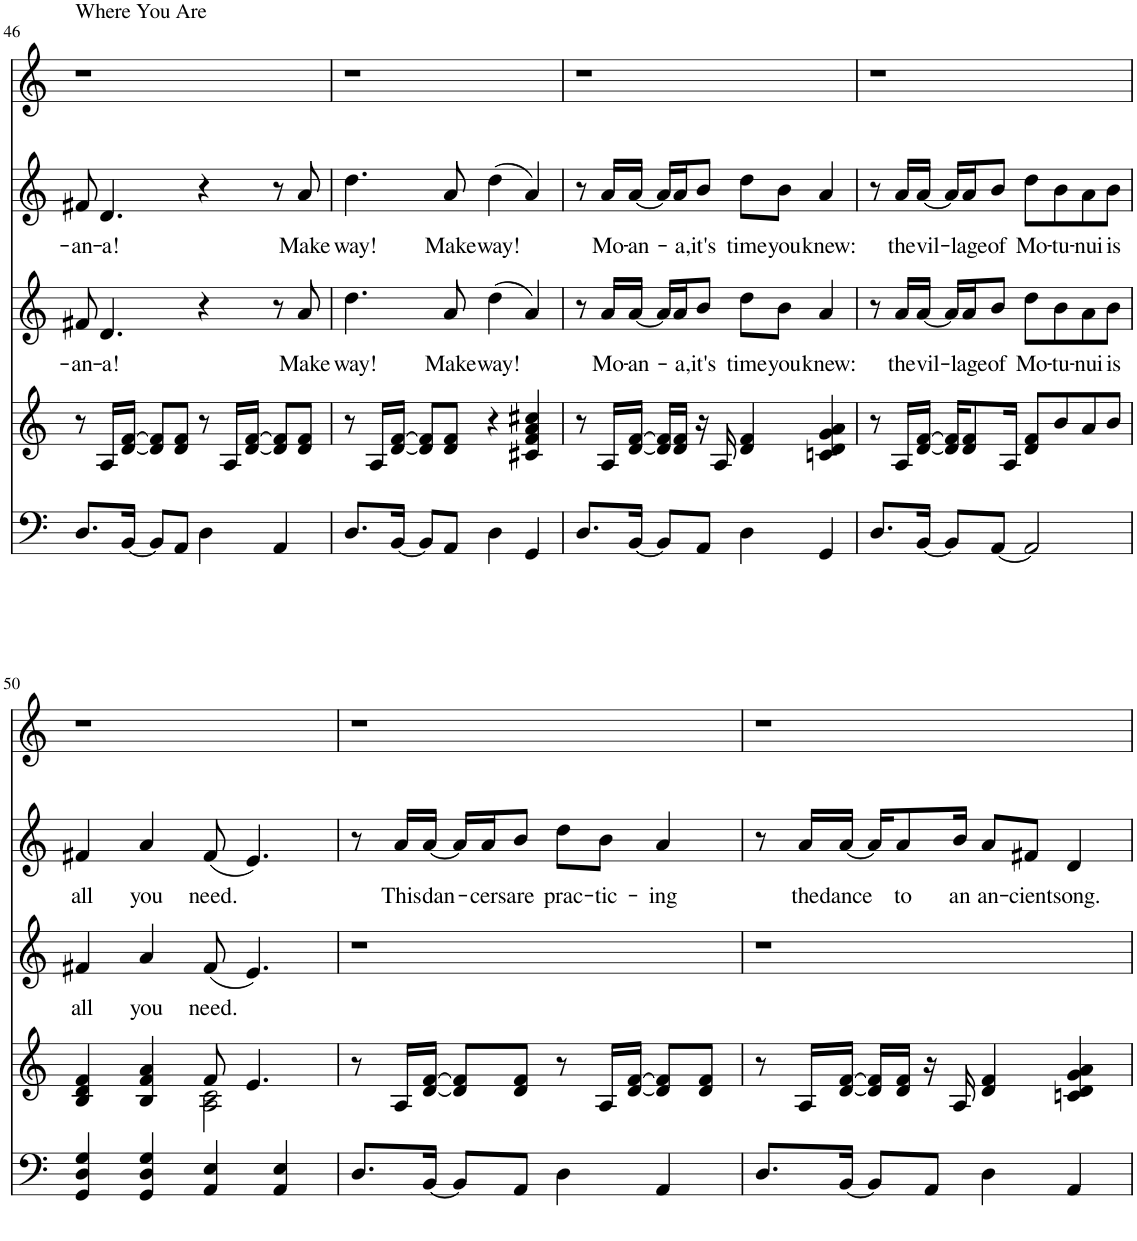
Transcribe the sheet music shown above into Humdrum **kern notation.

**kern	**kern	**kern	**text	**kern	**text	**kern
*part5	*part4	*part3	*part3	*part2	*part2	*part1
*staff5	*staff4	*staff3	*staff3	*staff2	*staff2	*staff1
*I"Piano	*I"Piano	*I"Part II	*	*I"Part I	*	*I"Solo
*I'Pno	*I'Pno	*	*	*	*	*
!!LO:PB:g=z
*clefF4	*clefG2	*clefG2	*	*clefG2	*	*clefG2
*k[]	*k[]	*k[]	*	*k[]	*	*k[]
*M4/4	*M4/4	*M4/4	*	*M4/4	*	*M4/4
=46	=46	=46	=46	=46	=46	=46
!	!	!	!	!	!	!LO:TX:a:t=Where You Are
!	!	!	!LO:LY:b	!	!LO:LY:b	!
8.D/L	8r	8f#X/	-an-	8f#X/	-an-	1r
!	!	!	!LO:LY:b	!	!LO:LY:b	!
.	16A/LL	4.d/	-a!	4.d/	-a!	.
[16BB/Jk	[16d/ [16f/JJ	.	.	.	.	.
8BB/L]	8d/] 8f/]L	.	.	.	.	.
8AA/J	8d/ 8f/J	.	.	.	.	.
4D\	8r	4r	.	4r	.	.
.	16A/LL	.	.	.	.	.
.	[16d/ [16f/JJ	.	.	.	.	.
4AA/	8d/] 8f/]L	8r	.	8r	.	.
!	!	!	!LO:LY:b	!	!LO:LY:b	!
.	8d/ 8f/J	8a/	Make	8a/	Make	.
=47	=47	=47	=47	=47	=47	=47
!	!	!	!LO:LY:b	!	!LO:LY:b	!
8.D/L	8r	4.dd\	way!	4.dd\	way!	1r
.	16A/LL	.	.	.	.	.
[16BB/Jk	[16d/ [16f/JJ	.	.	.	.	.
8BB/L]	8d/] 8f/]L	.	.	.	.	.
!	!	!	!LO:LY:b	!	!LO:LY:b	!
8AA/J	8d/ 8f/J	8a/	Make	8a/	Make	.
!	!	!	!LO:LY:b	!	!LO:LY:b	!
4D\	4r	(4dd\	way!	(4dd\	way!	.
4GG/	4c#X/ 4f/ 4a/ 4cc#X/	4a/)	.	4a/)	.	.
=48	=48	=48	=48	=48	=48	=48
8.D/L	8r	8r	.	8r	.	1r
!	!	!	!LO:LY:b	!	!LO:LY:b	!
.	16A/LL	16a/LL	Mo-	16a/LL	Mo-	.
!	!	!	!LO:LY:b	!	!LO:LY:b	!
[16BB/Jk	[16d/ [16f/JJ	[16a/JJ	-an-	[16a/JJ	-an-	.
8BB/L]	16d/] 16f/]LL	16a/LL]	.	16a/LL]	.	.
!	!	!	!LO:LY:b	!	!LO:LY:b	!
.	16d/ 16f/JJ	16a/J	-a,	16a/J	-a,	.
!	!	!	!LO:LY:b	!	!LO:LY:b	!
8AA/J	16r	8b/J	it's	8b/J	it's	.
.	16A/	.	.	.	.	.
!	!	!	!LO:LY:b	!	!LO:LY:b	!
4D\	4d/ 4f/	8dd\L	time	8dd\L	time	.
!	!	!	!LO:LY:b	!	!LO:LY:b	!
.	.	8b\J	you	8b\J	you	.
!	!	!	!LO:LY:b	!	!LO:LY:b	!
4GG/	4cn/ 4d/ 4g/ 4a/	4a/	knew:	4a/	knew:	.
=49	=49	=49	=49	=49	=49	=49
8.D/L	8r	8r	.	8r	.	1r
!	!	!	!LO:LY:b	!	!LO:LY:b	!
.	16A/LL	16a/LL	the	16a/LL	the	.
!	!	!	!LO:LY:b	!	!LO:LY:b	!
[16BB/Jk	[16d/ [16f/JJ	[16a/JJ	vil-	[16a/JJ	vil-	.
8BB/L]	16d/] 16f/]KL	16a/LL]	.	16a/LL]	.	.
!	!	!	!LO:LY:b	!	!LO:LY:b	!
.	8d/ 8f/	16a/J	-lage	16a/J	-lage	.
!	!	!	!LO:LY:b	!	!LO:LY:b	!
[8AA/J	.	8b/J	of	8b/J	of	.
.	16A/Jk	.	.	.	.	.
!	!	!	!LO:LY:b	!	!LO:LY:b	!
2AA/]	8d/ 8f/L	8dd\L	Mo-	8dd\L	Mo-	.
!	!	!	!LO:LY:b	!	!LO:LY:b	!
.	8b/	8b\	-tu-	8b\	-tu-	.
!	!	!	!LO:LY:b	!	!LO:LY:b	!
.	8a/	8a\	-nui	8a\	-nui	.
!	!	!	!LO:LY:b	!	!LO:LY:b	!
.	8b/J	8b\J	is	8b\J	is	.
!!LO:LB:g=z
=50	=50	=50	=50	=50	=50	=50
*	*^	*	*	*	*	*
!	!	!	!	!LO:LY:b	!	!LO:LY:b	!
4GG/ 4D/ 4G/	4B/ 4d/ 4f/	2ryy	4f#X/	all	4f#X/	all	1r
!	!	!	!	!LO:LY:b	!	!LO:LY:b	!
4GG/ 4D/ 4G/	4B/ 4f/ 4a/	.	4a/	you	4a/	you	.
!	!	!	!	!LO:LY:b	!	!LO:LY:b	!
4AA/ 4E/	8f/	2A\ 2c\	(8f#/	need.	(8f#/	need.	.
.	4.e/	.	4.e/)	.	4.e/)	.	.
4AA/ 4E/	.	.	.	.	.	.	.
*	*v	*v	*	*	*	*	*
=51	=51	=51	=51	=51	=51	=51
8.D/L	8r	1r	.	8r	.	1r
!	!	!	!	!	!LO:LY:b	!
.	16A/LL	.	.	16a/LL	This	.
!	!	!	!	!	!LO:LY:b	!
[16BB/Jk	[16d/ [16f/JJ	.	.	[16a/JJ	dan-	.
8BB/L]	8d/] 8f/]L	.	.	16a/LL]	.	.
!	!	!	!	!	!LO:LY:b	!
.	.	.	.	16a/J	-cers	.
!	!	!	!	!	!LO:LY:b	!
8AA/J	8d/ 8f/J	.	.	8b/J	are	.
!	!	!	!	!	!LO:LY:b	!
4D\	8r	.	.	8dd\L	prac-	.
!	!	!	!	!	!LO:LY:b	!
.	16A/LL	.	.	8b\J	-tic-	.
.	[16d/ [16f/JJ	.	.	.	.	.
!	!	!	!	!	!LO:LY:b	!
4AA/	8d/] 8f/]L	.	.	4a/	-ing	.
.	8d/ 8f/J	.	.	.	.	.
=52	=52	=52	=52	=52	=52	=52
8.D/L	8r	1r	.	8r	.	1r
!	!	!	!	!	!LO:LY:b	!
.	16A/LL	.	.	16a/LL	the	.
!	!	!	!	!	!LO:LY:b	!
[16BB/Jk	[16d/ [16f/JJ	.	.	[16a/JJ	dance	.
8BB/L]	16d/] 16f/]LL	.	.	16a/KL]	.	.
!	!	!	!	!	!LO:LY:b	!
.	16d/ 16f/JJ	.	.	8a/	to	.
8AA/J	16r	.	.	.	.	.
!	!	!	!	!	!LO:LY:b	!
.	16A/	.	.	16b/Jk	an	.
!	!	!	!	!	!LO:LY:b	!
4D\	4d/ 4f/	.	.	8a/L	an-	.
!	!	!	!	!	!LO:LY:b	!
.	.	.	.	8f#X/J	-cient	.
!	!	!	!	!	!LO:LY:b	!
4AA/	4cn/ 4d/ 4g/ 4a/	.	.	4d/	song.	.
=	=	=	=	=	=	=
*-	*-	*-	*-	*-	*-	*-
